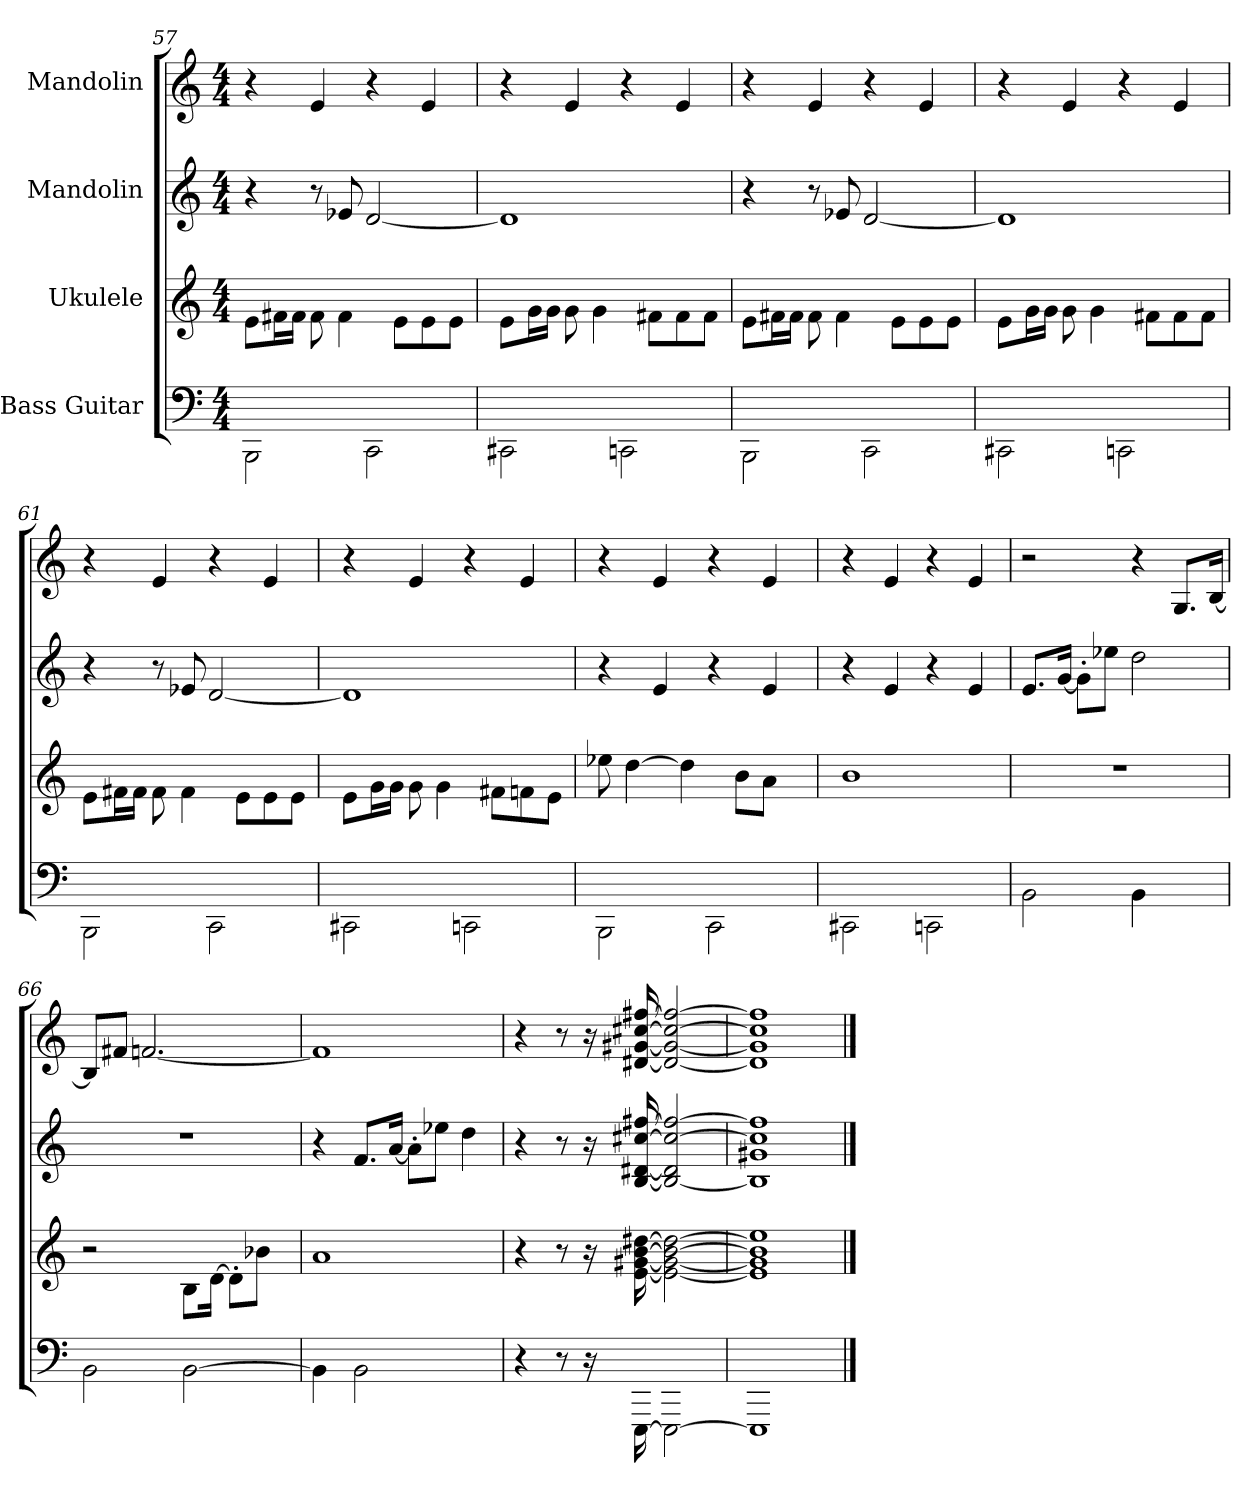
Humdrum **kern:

**kern	**kern	**kern	**kern
*part4	*part3	*part2	*part1
*staff4	*staff3	*staff2	*staff1
*I"Bass Guitar	*I"Ukulele	*I"Mandolin	*I"Mandolin
!!LO:LB:g=z
*	*	*clefG2	*clefG2
*k[]	*k[]	*k[]	*k[]
*M4/4	*M4/4	*M4/4	*M4/4
=57	=57	=57	=57
2BBBi\	8ej\L	4r	4r
.	16f#j\L	.	.
.	16f#j\JJ	.	.
.	8f#j\	8r	4eZ/
.	4f#j\	8e-XV/	.
2CCi\	.	[2dV/	4r
.	8ej\L	.	.
.	8ej\	.	4eZ/
.	8ej\J	.	.
=58	=58	=58	=58
2CC#i\	8ej\L	1dV]	4r
.	16gj\L	.	.
.	16gj\JJ	.	.
.	8gj\	.	4eZ/
.	4gj\	.	.
2CCi\	.	.	4r
.	8f#j\L	.	.
.	8f#j\	.	4eZ/
.	8f#j\J	.	.
=59	=59	=59	=59
2BBBi\	8ej\L	4r	4r
.	16f#j\L	.	.
.	16f#j\JJ	.	.
.	8f#j\	8r	4eZ/
.	4f#j\	8e-XV/	.
2CCi\	.	[2dV/	4r
.	8ej\L	.	.
.	8ej\	.	4eZ/
.	8ej\J	.	.
=60	=60	=60	=60
2CC#i\	8ej\L	1dV]	4r
.	16gj\L	.	.
.	16gj\JJ	.	.
.	8gj\	.	4eZ/
.	4gj\	.	.
2CCi\	.	.	4r
.	8f#j\L	.	.
.	8f#j\	.	4eZ/
.	8f#j\J	.	.
=61	=61	=61	=61
2BBBi\	8ej\L	4r	4r
.	16f#j\L	.	.
.	16f#j\JJ	.	.
.	8f#j\	8r	4eZ/
.	4f#j\	8e-XV/	.
2CCi\	.	[2dV/	4r
.	8ej\L	.	.
.	8ej\	.	4eZ/
.	8ej\J	.	.
!!LO:LB:g=z
=62	=62	=62	=62
2CC#i\	8ej\L	1dV]	4r
.	16gj\L	.	.
.	16gj\JJ	.	.
.	8gj\	.	4eZ/
.	4gj\	.	.
2CCi\	.	.	4r
.	8f#j\L	.	.
.	8fj\	.	4eZ/
.	8ej\J	.	.
=63	=63	=63	=63
2BBBi\	8ee-j\	4r	4r
.	[4ddj\	.	.
.	.	4eV/	4eZ/
.	4ddj\]	.	.
2CCi\	.	4r	4r
.	8bj\L	.	.
.	8aj\J	4eV/	4eZ/
.	8ryy	.	.
=64	=64	=64	=64
2CC#i\	1bj	4r	4r
.	.	4eV/	4eZ/
2CCi\	.	4r	4r
.	.	4eV/	4eZ/
=65	=65	=65	=65
2BBi\	1r	8.eV/L	2r
.	.	[16gV/Jk	.
.	.	8g'V\L]	.
.	.	8ee-XV\J	.
4BBi\	.	2ddV\	4r
4ryy	.	.	8.GZ/L
.	.	.	[16BZ/Jk
=66	=66	=66	=66
2BBi\	2r	1r	8BZ/L]
.	.	.	8f#XZ/J
.	.	.	[2.fnZ/
[2BBi\	8Bj\L	.	.
.	[16dj\Jk	.	.
.	8d'j\L]	.	.
.	8b-j\J	.	.
.	16ryy	.	.
=67	=67	=67	=67
4BBi\]	1aj	4r	1fZ]
2BBi\	.	8.fV/L	.
.	.	[16aV/Jk	.
.	.	8a'V\L]	.
.	.	8ee-XV\J	.
4ryy	.	4ddV\	.
!!LO:PB:g=z
=68	=68	=68	=68
4r	4r	4r	4r
8r	8r	8r	8r
16r	16r	16r	16r
[16EEEi\	[16ej\ [16g#j\ [16bj\ [16dd#j\	[16BV/ [16d#XV/ [16cc#XV/ [16ff#XV/	[16d#XZ/ [16g#XZ/ [16cc#XZ/ [16ff#XZ/
2EEEi\_	2ej\_ 2g#j\_ 2bj\_ 2dd#j\_	2BV/_ 2d#V/] 2cc#V/_ 2ff#V/_	2d#Z/_ 2g#Z/_ 2cc#Z/_ 2ff#Z/_
=69	=69	=69	=69
1EEE]	1e] 1g#] 1b] 1ee-]	1B] 1g#X 1cc#] 1ff#]	1d#] 1g#] 1cc#] 1ff#]
==	==	==	==
*-	*-	*-	*-
